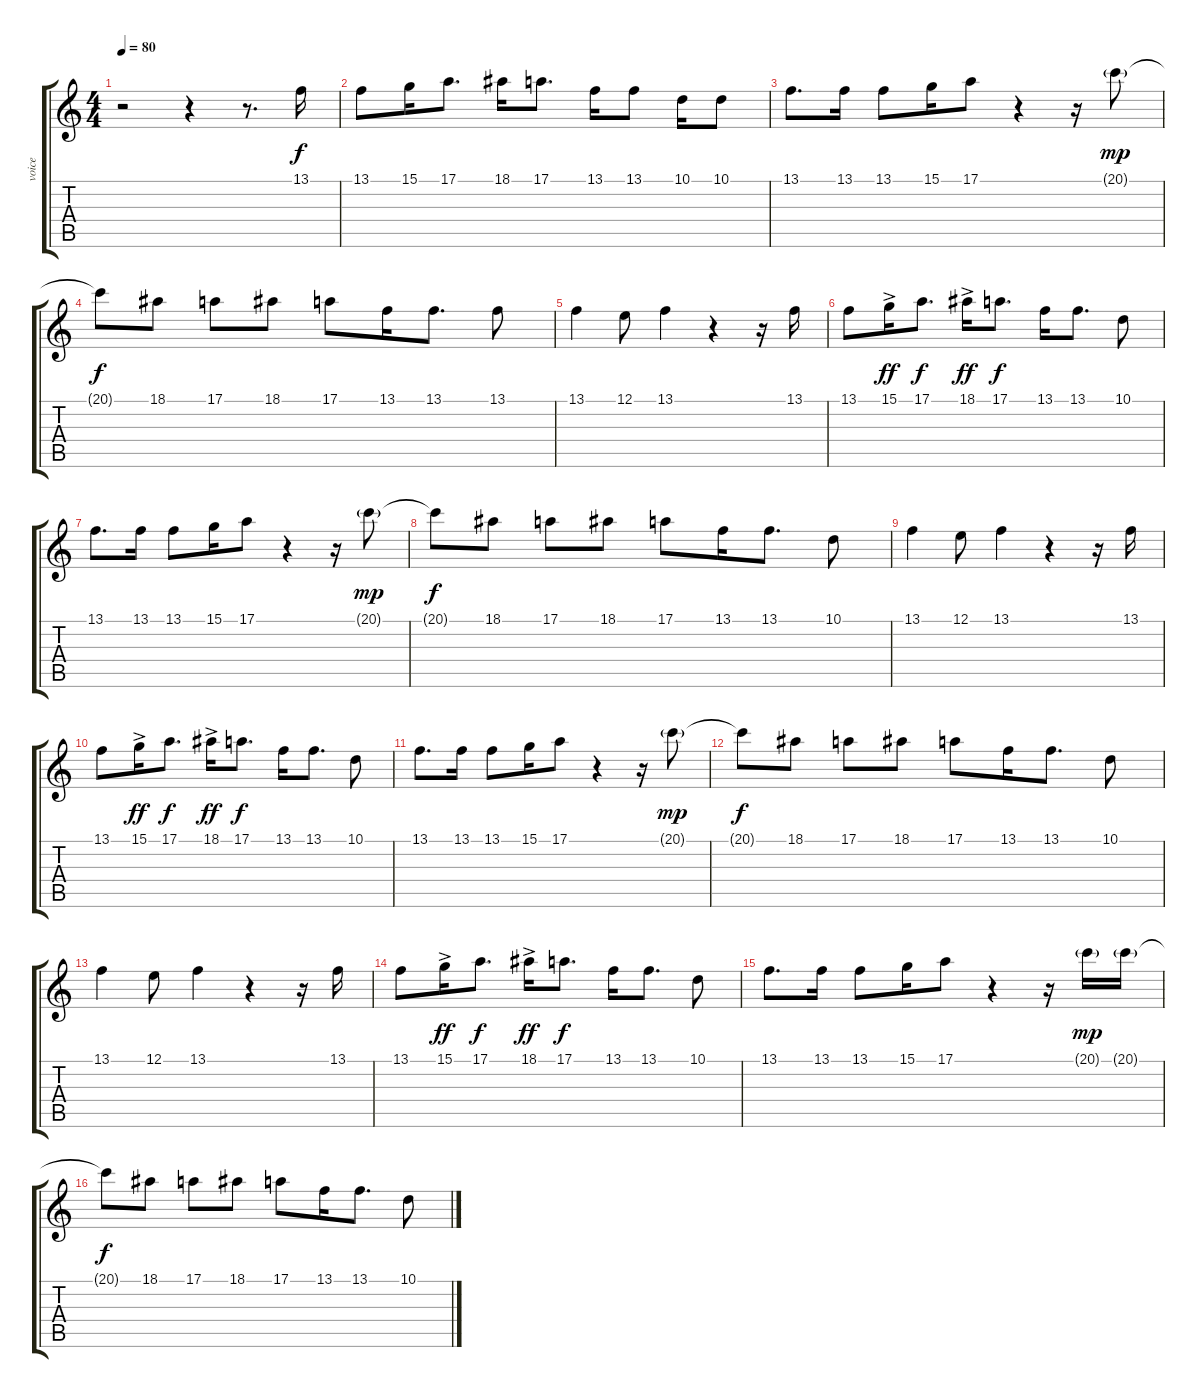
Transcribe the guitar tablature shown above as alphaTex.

\track ("voice" "voice") {instrument panflute}
\staff {score tabs}
\tuning (E4 B3 G3 D3 A2 E2) {hide}
\ts (4 4)
\tempo 80
\clef g2
\ks c
r.2{dy f} r.4 r.8{d} 13.1.16 |
13.1.8 15.1.16 17.1.8{d} 18.1.16 17.1.8{d} 13.1.16 13.1.8 10.1.16 10.1.8 |
13.1.8{d} 13.1.16 13.1.8 15.1.16 17.1.8 r.4 r.16 20.1{g}.8{dy mp} |
20.1{t}.8{dy f} 18.1.8 17.1.8 18.1.8 17.1.8 13.1.16 13.1.8{d} 13.1.8 |
13.1.4 12.1.8 13.1.4 r.4 r.16 13.1.16 |
13.1.8 15.1{ac}.16{dy ff} 17.1.8{d dy f} 18.1{ac}.16{dy ff} 17.1.8{d dy f} 13.1.16 13.1.8{d} 10.1.8 |
13.1.8{d} 13.1.16 13.1.8 15.1.16 17.1.8 r.4 r.16 20.1{g}.8{dy mp} |
20.1{t}.8{dy f} 18.1.8 17.1.8 18.1.8 17.1.8 13.1.16 13.1.8{d} 10.1.8 |
13.1.4 12.1.8 13.1.4 r.4 r.16 13.1.16 |
13.1.8 15.1{ac}.16{dy ff} 17.1.8{d dy f} 18.1{ac}.16{dy ff} 17.1.8{d dy f} 13.1.16 13.1.8{d} 10.1.8 |
13.1.8{d} 13.1.16 13.1.8 15.1.16 17.1.8 r.4 r.16 20.1{g}.8{dy mp} |
20.1{t}.8{dy f} 18.1.8 17.1.8 18.1.8 17.1.8 13.1.16 13.1.8{d} 10.1.8 |
13.1.4 12.1.8 13.1.4 r.4 r.16 13.1.16 |
13.1.8 15.1{ac}.16{dy ff} 17.1.8{d dy f} 18.1{ac}.16{dy ff} 17.1.8{d dy f} 13.1.16 13.1.8{d} 10.1.8 |
13.1.8{d} 13.1.16 13.1.8 15.1.16 17.1.8 r.4 r.16 20.1{g}.16{dy mp} 20.1{g}.16 |
20.1{t}.8{dy f} 18.1.8 17.1.8 18.1.8 17.1.8 13.1.16 13.1.8{d} 10.1.8
